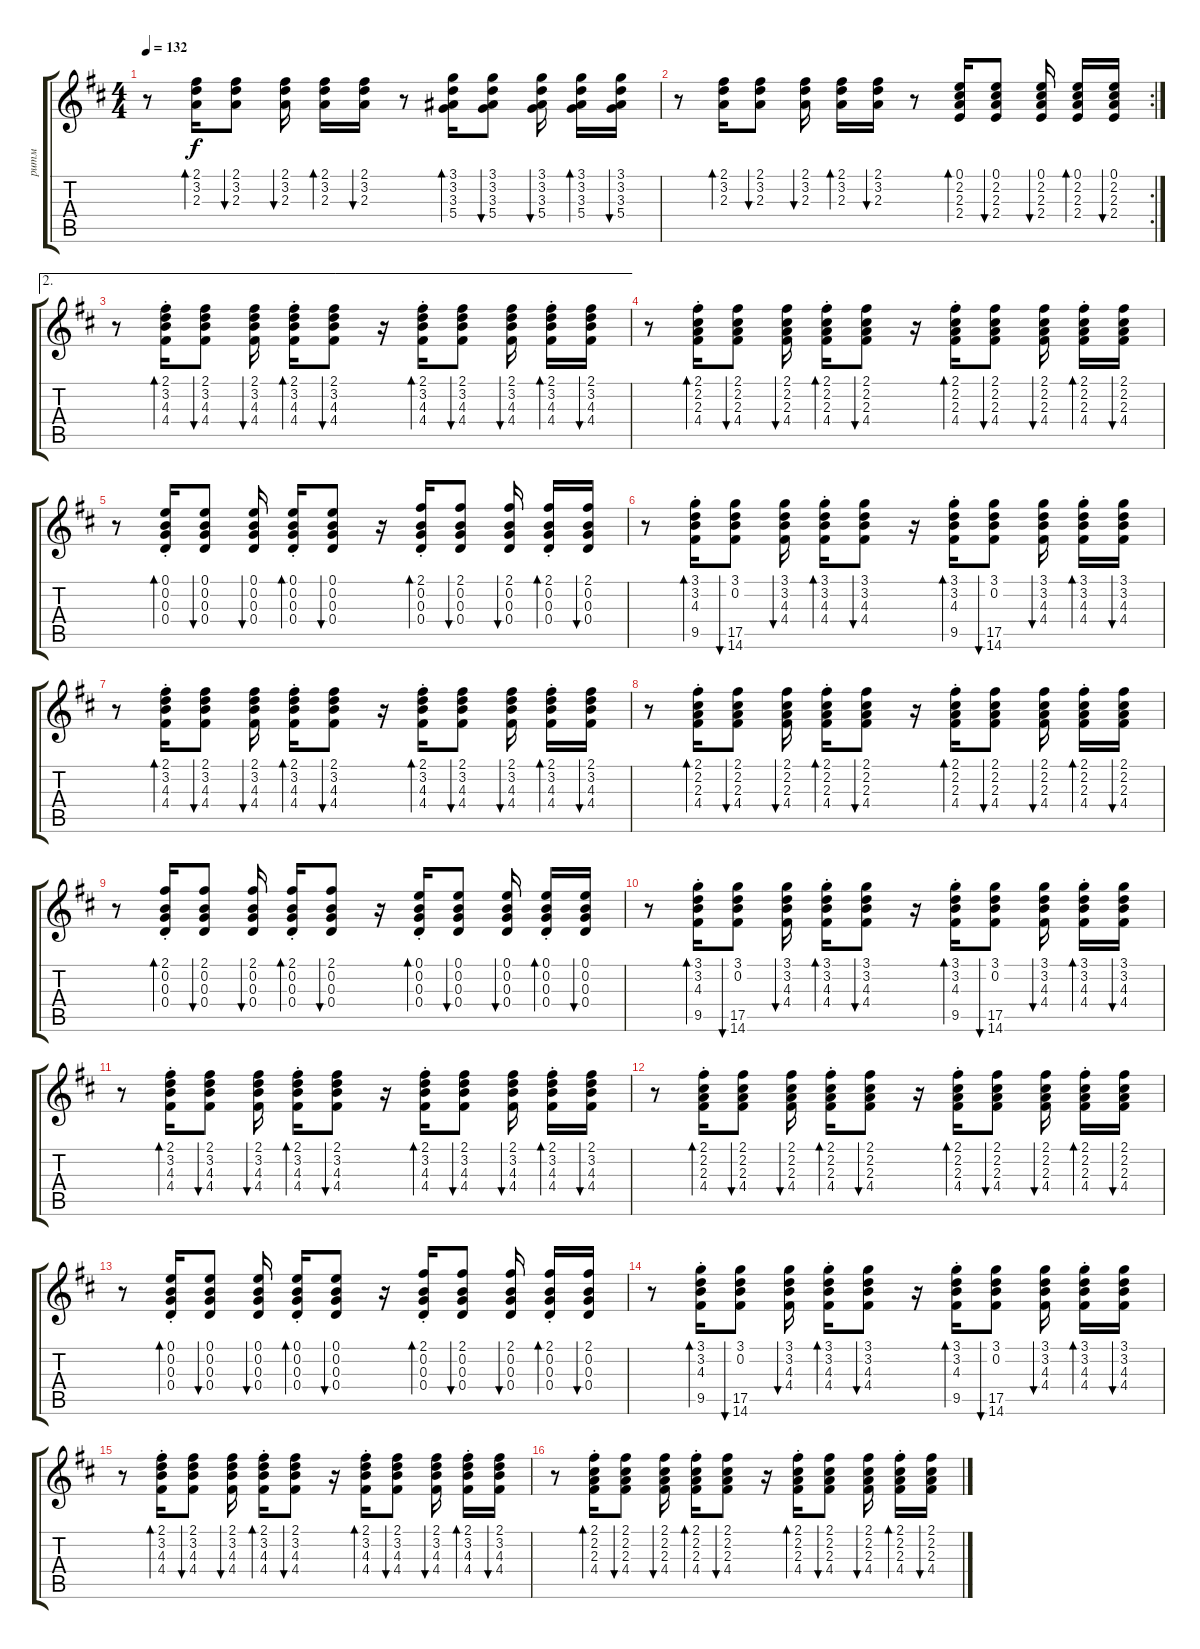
\track ("ритм" "ритм") {instrument acousticguitarsteel}
\staff {score tabs}
\tuning (E4 B3 G3 D3 A2 E2) {hide}
\ts (4 4)
\tempo 132
\clef g2
\ks d
r.8{dy f} (2.1 3.2 2.3).16{bd 60} (2.1 3.2 2.3).8{bu 60} (2.1 3.2 2.3).16{bu 60 beam split} (2.1 3.2 2.3).16{bd 60} (2.1 3.2 2.3).16{bu 60} r.8 (3.1 3.2 3.3 5.4).16{bd 60} (3.1 3.2 3.3 5.4).8{bu 60} (3.1 3.2 3.3 5.4).16{bu 60 beam split} (3.1 3.2 3.3 5.4).16{bd 60} (3.1 3.2 3.3 5.4).16{bu 60} |
\rc 2
r.8 (2.1 3.2 2.3).16{bd 60} (2.1 3.2 2.3).8{bu 60} (2.1 3.2 2.3).16{bu 60 beam split} (2.1 3.2 2.3).16{bd 60} (2.1 3.2 2.3).16{bu 60} r.8 (0.1 2.2 2.3 2.4).16{bd 60} (0.1 2.2 2.3 2.4).8{bu 60} (0.1 2.2 2.3 2.4).16{bu 60 beam split} (0.1 2.2 2.3 2.4).16{bd 60} (0.1 2.2 2.3 2.4).16{bu 60} |
\ae 2
r.8 (2.1{st} 3.2{st} 4.3{st} 4.4{st}).16{bd 60} (2.1 3.2 4.3 4.4).8{bu 60} (2.1 3.2 4.3 4.4).16{bu 60 beam split} (2.1{st} 3.2{st} 4.3{st} 4.4{st}).16{bd 60} (2.1 3.2 4.3 4.4).8{bu 60} r.16 (2.1{st} 3.2{st} 4.3{st} 4.4{st}).16{bd 60} (2.1 3.2 4.3 4.4).8{bu 60} (2.1 3.2 4.3 4.4).16{bu 60 beam split} (2.1{st} 3.2{st} 4.3{st} 4.4{st}).16{bd 60} (2.1 3.2 4.3 4.4).16{bu 60} |
r.8 (2.1{st} 2.2{st} 2.3{st} 4.4{st}).16{bd 60} (2.1 2.2 2.3 4.4).8{bu 60} (2.1 2.2 2.3 4.4).16{bu 60 beam split} (2.1{st} 2.2{st} 2.3{st} 4.4{st}).16{bd 60} (2.1 2.2 2.3 4.4).8{bu 60} r.16 (2.1{st} 2.2{st} 2.3{st} 4.4{st}).16{bd 60} (2.1 2.2 2.3 4.4).8{bu 60} (2.1 2.2 2.3 4.4).16{bu 60 beam split} (2.1{st} 2.2{st} 2.3{st} 4.4{st}).16{bd 60} (2.1 2.2 2.3 4.4).16{bu 60} |
r.8 (0.1{st} 0.2{st} 0.3{st} 0.4{st}).16{bd 60} (0.1 0.2 0.3 0.4).8{bu 60} (0.1 0.2 0.3 0.4).16{bu 60 beam split} (0.1{st} 0.2{st} 0.3{st} 0.4{st}).16{bd 60} (0.1 0.2 0.3 0.4).8{bu 60} r.16 (2.1{st} 0.2{st} 0.3{st} 0.4{st}).16{bd 60} (2.1 0.2 0.3 0.4).8{bu 60} (2.1 0.2 0.3 0.4).16{bu 60 beam split} (2.1{st} 0.2{st} 0.3{st} 0.4{st}).16{bd 60} (2.1 0.2 0.3 0.4).16{bu 60} |
r.8 (3.1{st} 3.2{st} 4.3{st} 9.5{st}).16{bd 60} (3.1 0.2 17.5 14.6).8{bu 60} (3.1 3.2 4.3 4.4).16{bu 60 beam split} (3.1{st} 3.2{st} 4.3{st} 4.4{st}).16{bd 60} (3.1 3.2 4.3 4.4).8{bu 60} r.16 (3.1{st} 3.2{st} 4.3{st} 9.5{st}).16{bd 60} (3.1 0.2 17.5 14.6).8{bu 60} (3.1 3.2 4.3 4.4).16{bu 60 beam split} (3.1{st} 3.2{st} 4.3{st} 4.4{st}).16{bd 60} (3.1 3.2 4.3 4.4).16{bu 60} |
r.8 (2.1{st} 3.2{st} 4.3{st} 4.4{st}).16{bd 60} (2.1 3.2 4.3 4.4).8{bu 60} (2.1 3.2 4.3 4.4).16{bu 60 beam split} (2.1{st} 3.2{st} 4.3{st} 4.4{st}).16{bd 60} (2.1 3.2 4.3 4.4).8{bu 60} r.16 (2.1{st} 3.2{st} 4.3{st} 4.4{st}).16{bd 60} (2.1 3.2 4.3 4.4).8{bu 60} (2.1 3.2 4.3 4.4).16{bu 60 beam split} (2.1{st} 3.2{st} 4.3{st} 4.4{st}).16{bd 60} (2.1 3.2 4.3 4.4).16{bu 60} |
r.8 (2.1{st} 2.2{st} 2.3{st} 4.4{st}).16{bd 60} (2.1 2.2 2.3 4.4).8{bu 60} (2.1 2.2 2.3 4.4).16{bu 60 beam split} (2.1{st} 2.2{st} 2.3{st} 4.4{st}).16{bd 60} (2.1 2.2 2.3 4.4).8{bu 60} r.16 (2.1{st} 2.2{st} 2.3{st} 4.4{st}).16{bd 60} (2.1 2.2 2.3 4.4).8{bu 60} (2.1 2.2 2.3 4.4).16{bu 60 beam split} (2.1{st} 2.2{st} 2.3{st} 4.4{st}).16{bd 60} (2.1 2.2 2.3 4.4).16{bu 60} |
r.8 (2.1{st} 0.2{st} 0.3{st} 0.4{st}).16{bd 60} (2.1 0.2 0.3 0.4).8{bu 60} (2.1 0.2 0.3 0.4).16{bu 60 beam split} (2.1{st} 0.2{st} 0.3{st} 0.4{st}).16{bd 60} (2.1 0.2 0.3 0.4).8{bu 60} r.16 (0.1{st} 0.2{st} 0.3{st} 0.4{st}).16{bd 60} (0.1 0.2 0.3 0.4).8{bu 60} (0.1 0.2 0.3 0.4).16{bu 60 beam split} (0.1{st} 0.2{st} 0.3{st} 0.4{st}).16{bd 60} (0.1 0.2 0.3 0.4).16{bu 60} |
r.8 (3.1{st} 3.2{st} 4.3{st} 9.5{st}).16{bd 60} (3.1 0.2 17.5 14.6).8{bu 60} (3.1 3.2 4.3 4.4).16{bu 60 beam split} (3.1{st} 3.2{st} 4.3{st} 4.4{st}).16{bd 60} (3.1 3.2 4.3 4.4).8{bu 60} r.16 (3.1{st} 3.2{st} 4.3{st} 9.5{st}).16{bd 60} (3.1 0.2 17.5 14.6).8{bu 60} (3.1 3.2 4.3 4.4).16{bu 60 beam split} (3.1{st} 3.2{st} 4.3{st} 4.4{st}).16{bd 60} (3.1 3.2 4.3 4.4).16{bu 60} |
r.8 (2.1{st} 3.2{st} 4.3{st} 4.4{st}).16{bd 60} (2.1 3.2 4.3 4.4).8{bu 60} (2.1 3.2 4.3 4.4).16{bu 60 beam split} (2.1{st} 3.2{st} 4.3{st} 4.4{st}).16{bd 60} (2.1 3.2 4.3 4.4).8{bu 60} r.16 (2.1{st} 3.2{st} 4.3{st} 4.4{st}).16{bd 60} (2.1 3.2 4.3 4.4).8{bu 60} (2.1 3.2 4.3 4.4).16{bu 60 beam split} (2.1{st} 3.2{st} 4.3{st} 4.4{st}).16{bd 60} (2.1 3.2 4.3 4.4).16{bu 60} |
r.8 (2.1{st} 2.2{st} 2.3{st} 4.4{st}).16{bd 60} (2.1 2.2 2.3 4.4).8{bu 60} (2.1 2.2 2.3 4.4).16{bu 60 beam split} (2.1{st} 2.2{st} 2.3{st} 4.4{st}).16{bd 60} (2.1 2.2 2.3 4.4).8{bu 60} r.16 (2.1{st} 2.2{st} 2.3{st} 4.4{st}).16{bd 60} (2.1 2.2 2.3 4.4).8{bu 60} (2.1 2.2 2.3 4.4).16{bu 60 beam split} (2.1{st} 2.2{st} 2.3{st} 4.4{st}).16{bd 60} (2.1 2.2 2.3 4.4).16{bu 60} |
r.8 (0.1{st} 0.2{st} 0.3{st} 0.4{st}).16{bd 60} (0.1 0.2 0.3 0.4).8{bu 60} (0.1 0.2 0.3 0.4).16{bu 60 beam split} (0.1{st} 0.2{st} 0.3{st} 0.4{st}).16{bd 60} (0.1 0.2 0.3 0.4).8{bu 60} r.16 (2.1{st} 0.2{st} 0.3{st} 0.4{st}).16{bd 60} (2.1 0.2 0.3 0.4).8{bu 60} (2.1 0.2 0.3 0.4).16{bu 60 beam split} (2.1{st} 0.2{st} 0.3{st} 0.4{st}).16{bd 60} (2.1 0.2 0.3 0.4).16{bu 60} |
r.8 (3.1{st} 3.2{st} 4.3{st} 9.5{st}).16{bd 60} (3.1 0.2 17.5 14.6).8{bu 60} (3.1 3.2 4.3 4.4).16{bu 60 beam split} (3.1{st} 3.2{st} 4.3{st} 4.4{st}).16{bd 60} (3.1 3.2 4.3 4.4).8{bu 60} r.16 (3.1{st} 3.2{st} 4.3{st} 9.5{st}).16{bd 60} (3.1 0.2 17.5 14.6).8{bu 60} (3.1 3.2 4.3 4.4).16{bu 60 beam split} (3.1{st} 3.2{st} 4.3{st} 4.4{st}).16{bd 60} (3.1 3.2 4.3 4.4).16{bu 60} |
r.8 (2.1{st} 3.2{st} 4.3{st} 4.4{st}).16{bd 60} (2.1 3.2 4.3 4.4).8{bu 60} (2.1 3.2 4.3 4.4).16{bu 60 beam split} (2.1{st} 3.2{st} 4.3{st} 4.4{st}).16{bd 60} (2.1 3.2 4.3 4.4).8{bu 60} r.16 (2.1{st} 3.2{st} 4.3{st} 4.4{st}).16{bd 60} (2.1 3.2 4.3 4.4).8{bu 60} (2.1 3.2 4.3 4.4).16{bu 60 beam split} (2.1{st} 3.2{st} 4.3{st} 4.4{st}).16{bd 60} (2.1 3.2 4.3 4.4).16{bu 60} |
r.8 (2.1{st} 2.2{st} 2.3{st} 4.4{st}).16{bd 60} (2.1 2.2 2.3 4.4).8{bu 60} (2.1 2.2 2.3 4.4).16{bu 60 beam split} (2.1{st} 2.2{st} 2.3{st} 4.4{st}).16{bd 60} (2.1 2.2 2.3 4.4).8{bu 60} r.16 (2.1{st} 2.2{st} 2.3{st} 4.4{st}).16{bd 60} (2.1 2.2 2.3 4.4).8{bu 60} (2.1 2.2 2.3 4.4).16{bu 60 beam split} (2.1{st} 2.2{st} 2.3{st} 4.4{st}).16{bd 60} (2.1 2.2 2.3 4.4).16{bu 60}
